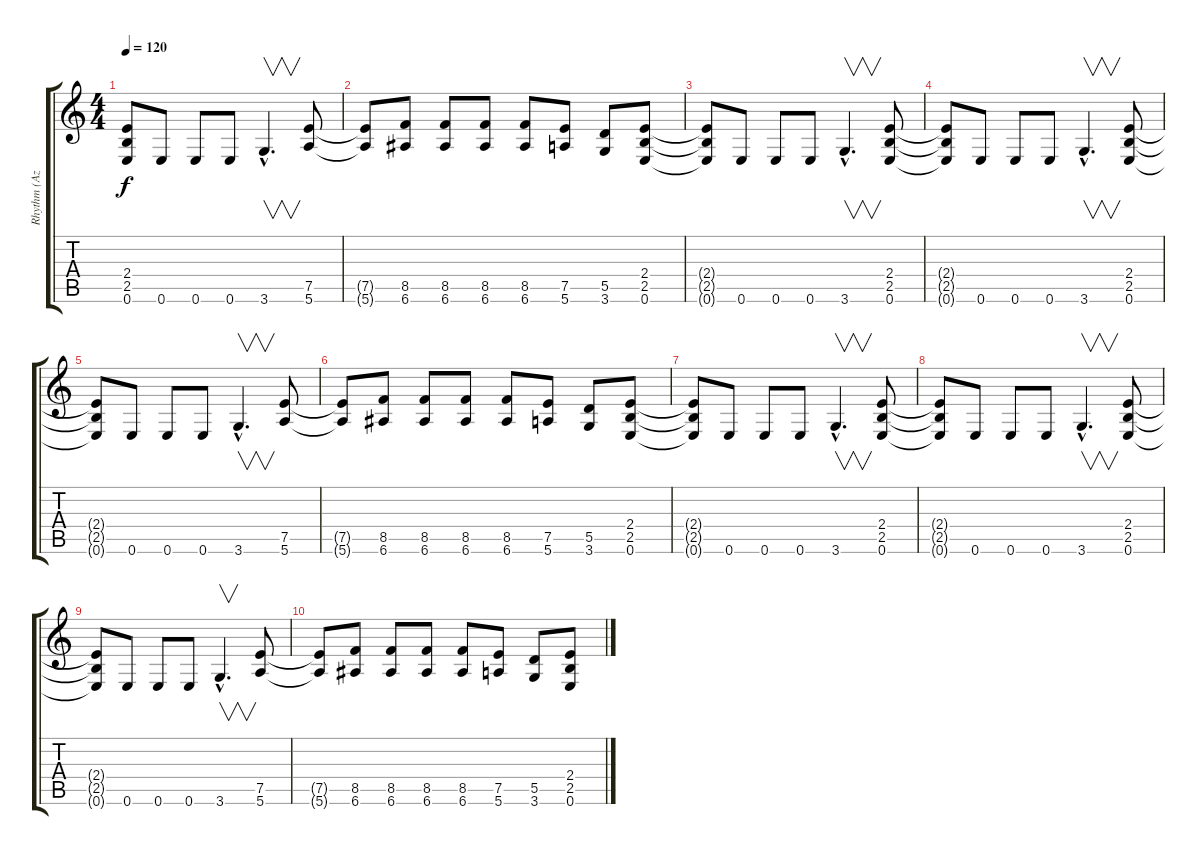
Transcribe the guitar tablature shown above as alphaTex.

\track ("Rhythm (Azar)" "Rhythm (Az") {instrument overdrivenguitar}
\staff {score tabs}
\tuning (E4 B3 G3 D3 A2 E2) {hide}
\ts (4 4)
\tempo 120
\clef g2
\ks c
(2.4{t} 2.5{t} 0.6{t}).8{dy f} 0.6.8 0.6.8 0.6.8 3.6{hac}.4{v d} (7.5 5.6).8 |
(7.5{t} 5.6{t}).8 (8.5 6.6).8 (8.5 6.6).8 (8.5 6.6).8 (8.5 6.6).8 (7.5 5.6).8 (5.5 3.6).8 (2.4 2.5 0.6).8 |
(2.4{t} 2.5{t} 0.6{t}).8 0.6.8 0.6.8 0.6.8 3.6{hac}.4{v d} (2.4 2.5 0.6).8 |
(2.4{t} 2.5{t} 0.6{t}).8 0.6.8 0.6.8 0.6.8 3.6{hac}.4{v d} (2.4 2.5 0.6).8 |
(2.4{t} 2.5{t} 0.6{t}).8 0.6.8 0.6.8 0.6.8 3.6{hac}.4{v d} (7.5 5.6).8 |
(7.5{t} 5.6{t}).8 (8.5 6.6).8 (8.5 6.6).8 (8.5 6.6).8 (8.5 6.6).8 (7.5 5.6).8 (5.5 3.6).8 (2.4 2.5 0.6).8 |
(2.4{t} 2.5{t} 0.6{t}).8 0.6.8 0.6.8 0.6.8 3.6{hac}.4{v d} (2.4 2.5 0.6).8 |
(2.4{t} 2.5{t} 0.6{t}).8 0.6.8 0.6.8 0.6.8 3.6{hac}.4{v d} (2.4 2.5 0.6).8 |
(2.4{t} 2.5{t} 0.6{t}).8 0.6.8 0.6.8 0.6.8 3.6{hac}.4{v d} (7.5 5.6).8 |
(7.5{t} 5.6{t}).8 (8.5 6.6).8 (8.5 6.6).8 (8.5 6.6).8 (8.5 6.6).8 (7.5 5.6).8 (5.5 3.6).8 (2.4 2.5 0.6).8
